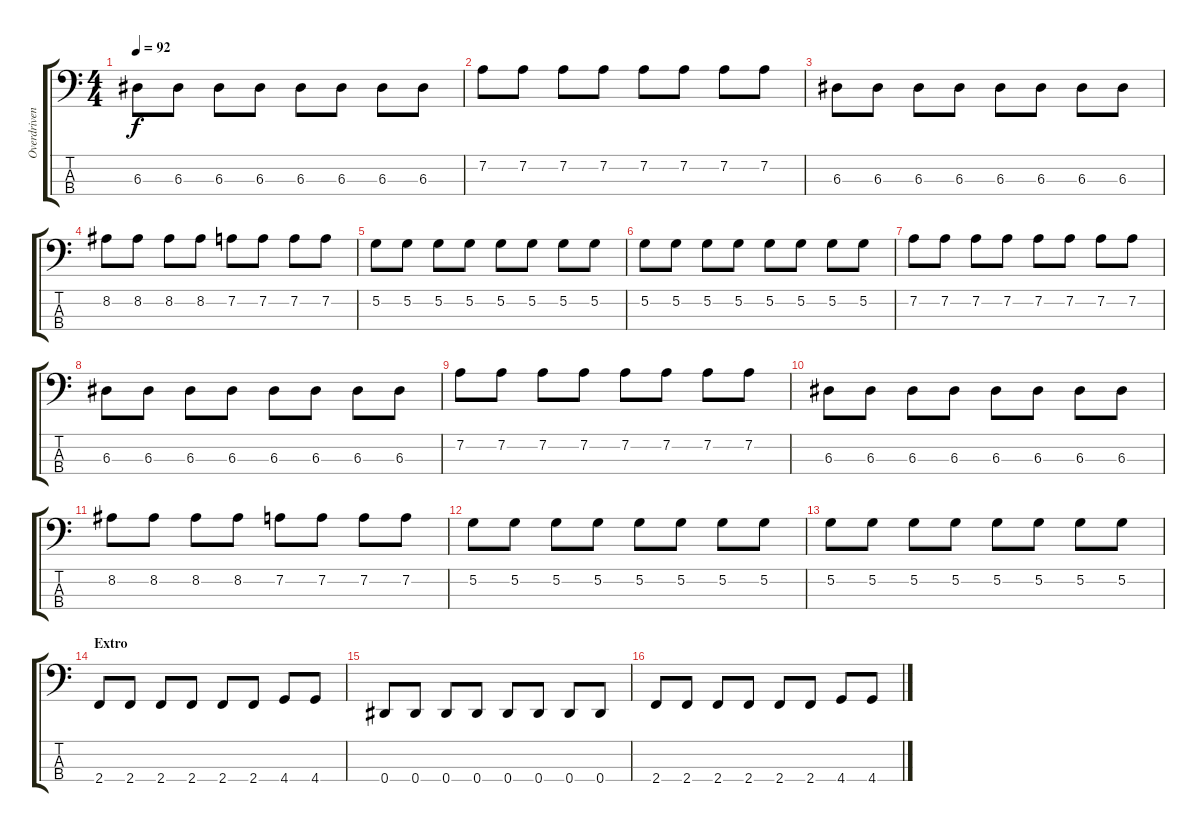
\track ("Overdriven Bass dropped D#" "Overdriven") {instrument overdrivenguitar}
\staff {score tabs}
\tuning (G2 D2 A1 Eb1) {hide}
\ts (4 4)
\tempo 92
\clef f4
\ks c
6.3.8{dy f} 6.3.8 6.3.8 6.3.8 6.3.8 6.3.8 6.3.8 6.3.8 |
7.2.8 7.2.8 7.2.8 7.2.8 7.2.8 7.2.8 7.2.8 7.2.8 |
6.3.8 6.3.8 6.3.8 6.3.8 6.3.8 6.3.8 6.3.8 6.3.8 |
8.2.8 8.2.8 8.2.8 8.2.8 7.2.8 7.2.8 7.2.8 7.2.8 |
5.2.8 5.2.8 5.2.8 5.2.8 5.2.8 5.2.8 5.2.8 5.2.8 |
5.2.8 5.2.8 5.2.8 5.2.8 5.2.8 5.2.8 5.2.8 5.2.8 |
7.2.8 7.2.8 7.2.8 7.2.8 7.2.8 7.2.8 7.2.8 7.2.8 |
6.3.8 6.3.8 6.3.8 6.3.8 6.3.8 6.3.8 6.3.8 6.3.8 |
7.2.8 7.2.8 7.2.8 7.2.8 7.2.8 7.2.8 7.2.8 7.2.8 |
6.3.8 6.3.8 6.3.8 6.3.8 6.3.8 6.3.8 6.3.8 6.3.8 |
8.2.8 8.2.8 8.2.8 8.2.8 7.2.8 7.2.8 7.2.8 7.2.8 |
5.2.8 5.2.8 5.2.8 5.2.8 5.2.8 5.2.8 5.2.8 5.2.8 |
5.2.8 5.2.8 5.2.8 5.2.8 5.2.8 5.2.8 5.2.8 5.2.8 |
\section ("" "Extro")
2.4.8 2.4.8 2.4.8 2.4.8 2.4.8 2.4.8 4.4.8 4.4.8 |
0.4.8 0.4.8 0.4.8 0.4.8 0.4.8 0.4.8 0.4.8 0.4.8 |
2.4.8 2.4.8 2.4.8 2.4.8 2.4.8 2.4.8 4.4.8 4.4.8
